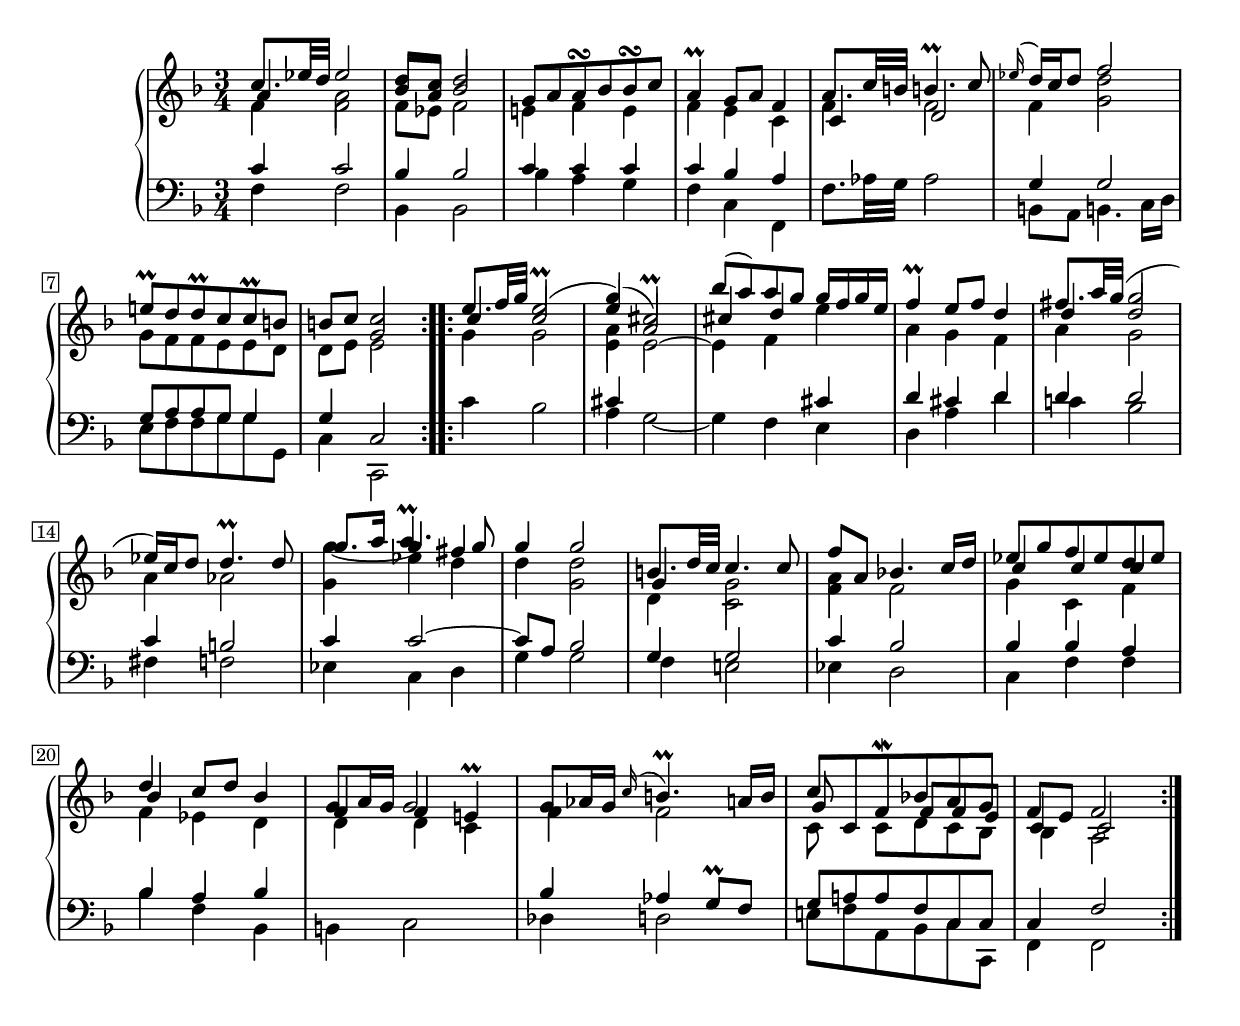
\version "2.24.3"

Global = {
  \key f \major
  \time 3/4
  \include "../global.ly"
}

Upper = \relative c'' {
  \clef treble
  \Global
  \repeat volta 2 {
    << { c8. ees32 d  ees2 }
        \\ { \once \stemUp \override NoteColumn.force-hshift = #0.4 a,4
	     \override NoteColumn.force-hshift = #0 a2 }
	\\ { \stemDown \override NoteColumn.force-hshift = #0 f4  f2 } >>
  | << { d'8 c d2 } \\ { \stemUp bes8 a bes2 } \\ { \stemDown f8 ees f2 } >>
  | << { g8 a a\turn bes bes\turn c } \\ { e,!4 f e } >>
  | << { a4\prall g8 a f4 } \\ { f4 e c } >>
  %5
  | << { a'8. c32 b!  b!4.\prall c8 } \\ { f,4 f2 } \\ { c4 d2 } >>
  | << { \appoggiatura ees'16 d16 c d8  << f2 \\ d2 >> } \\ { f,4 g2 } >>
  | << { e'!8\prall d d\prall c c\prall b! } \\ { g8 f f e e d } >>
  | << { b'!8 c c2 } \\ { d,8 e << g2 \\ e2 >> } >>
  }
  \repeat volta 2 {
  | << { e'8. f32 g  e2\prall( }
         \\ { \once \stemUp \override NoteColumn.force-hshift = #0.4 c4
	      \override NoteColumn.force-hshift = #0 \stemUp c2 }
	 \\ { \stemDown g4  g2 } >>
  %10
  | << g'4)( \\ \stemUp e \\ \stemDown a, \\ e >>  << cis'2)\prall \\ \stemUp a2 \\ \stemDown e2~ >>
  | << { bes''8( a) a g g16 f g e }
        \\ { \once \stemUp \override NoteColumn.force-hshift = #0.4 cis4
	     \once \stemUp d \override NoteColumn.force-hshift = #0 e }
        \\ { \stemDown e,4 f } >>
  | << { f'4\prall e8 f d4 } \\ { a4 g f } >>
  | << { fis'8. a32 g  (g2 }
       \\ { \once \stemUp \override NoteColumn.force-hshift = #0.4 d4
            \once \stemUp \override NoteColumn.force-hshift = #0 d2 }
       \\ { \stemDown a4  g2 } >>
  | << { ees'16) c d8 d4.\prall d8 } \\ { a4 aes2 } >>
  %15
  | << { \override NoteColumn.force-hshift = #0.8 g'8. a16 }
       \\ { < g~ g, >4 } >>
    << { \override NoteColumn.force-hshift = #-0.6 a4.\prall
         \override NoteColumn.force-hshift = #0 g8 }
       \\ { \stemUp g4 fis }
       \\ { \stemDown ees4 d } >>
  | << { g4 g2 } \\ { d4 < d g, >2 } >>
  | << { b!8. d32 c  c4. c8 }
        \\ { \once \stemUp \override NoteColumn.force-hshift = #0.4 g4
             \override NoteColumn.force-hshift = #0 g2 }
        \\ { \stemDown \override NoteColumn.force-hshift = #0 d4 c2 } >>
  | << { f'8 a, bes4. c16 d } \\ { <a f>4 f2 } >>
  | << { ees'8 g f ees d ees }
       \\ { \stemUp \override NoteColumn.force-hshift = #0.4 c4 c \override NoteColumn.force-hshift = #0.6 c }
       \\ { \stemDown g4 c, f } >>
  %20
  | << d'4 \\ \stemUp bes \\ \stemDown f >>
    << { c'8 d bes4 } \\ { \override NoteColumn.force-hshift = #0 ees,4 d } >>
  | << { g8 a16 g }
       \\ \once \override NoteColumn.force-hshift = #0.6 \stemUp f4
       \\ \once \override NoteColumn.force-hshift = #0.6 \stemDown d4 >>
    << g2
       \\ { \once \override NoteColumn.force-hshift = #0.8 \stemUp f4 e! }
       \\ { \once \override NoteColumn.force-hshift = #0.8 \stemDown d4 c }\prall >>
  | << { g'8 aes16 g  \appoggiatura c16 b!4.\prall a16 b }
       \\ { \once \override NoteColumn.force-hshift = #0.6 f4 f2 } >>
  | << { c'8 c, f\mordent bes a g }
       \\ { \stemUp \override NoteColumn.force-hshift = #0.4 g8 s s f f e }
       \\ { \stemDown c8 s c d c bes } >>
  | << { f'8 e f2 } \\ { \stemUp \once \override NoteColumn.force-hshift = #0.2 c4 c2 }
       \\ { \stemDown \once \override NoteColumn.force-hshift = #1 bes4 a2 } >>
  }
}

Lower = \relative c {
  \clef bass
  \Global
  \repeat volta 2 {
    << { c'4 c2 } \\ { f,4 f2 } >>
  | << { bes4 bes2 } \\ { bes,4 bes2 } >>
  | << { c'4 c c } \\ { bes4 a g } >>
  | << { c4 bes a } \\ { f4 c f, } >>
  %5
  | f'8. aes32 g  aes2
  | << { g4 g2 } \\ { b,!8 a b!4. c16 d } >>
  | << { g8 a a g g4 } \\ { e8 f f g g g, } >>
  | << { g'4 c,2 } \\ { c4 c,2 } >>
  }
  \repeat volta 2 {
  | c''4 bes2
  %10
  | << cis4 \\ { a4 g2~ } >>
  | << { } \\ g4 >> f << cis' \\ e, >>
  | << { d'4 cis d } \\ { d, a' d } >>
  | << d4 \\ c!4 >>  << d2 \\ bes2 >>
  | << c4 \\ fis,4 >>  << b!2 \\ f!2 >>
  %15
  | << c'4 \\ ees,4 >>  << c'2~ \\ { c,4 d4 } >>
  | << { c'8 a bes2 } \\ { g4 g2 } >>
  | << { g4 g2 } \\ { f4 e!2 } >>
  | << { c'4 bes2 } \\ { ees,4 d2 } >>
  | << { bes'4 bes a } \\ { c,4 f f } >>
  %20
  | << { bes4 a bes } \\ { bes4 f bes, } >>
  | \stemDown b!4 c2
  | << { bes'4 aes g8\prall f } \\ { des4 d!2 } >>
  | << { g8 a a f c c } \\ { e!8 f a, bes c c, } >>
  | << { c'4 f2 } \\ { f,4 f2 } >>
  }
}

\score {
  \new PianoStaff
  <<
    \accidentalStyle Score.piano
    \context Staff = "upper" <<
      \set Staff.midiInstrument = #"acoustic grand"
      \Global
      \clef treble
      \Upper
    >>
    \context Staff = "lower" <<
      \set Staff.midiInstrument = #"acoustic grand"
      \Global
      \clef bass
      \Lower
    >>
  >>
  \header {
    title = "Sarabande"
  }
  \layout {
    \context {
      \PianoStaff
      \override Parentheses.font-size = #-2
      \override TextScript.font-shape = #'italic
      \override TextScript.font-size = #-1
    }
  }
  \midi {
    \tempo 4 = 50
  }
}
